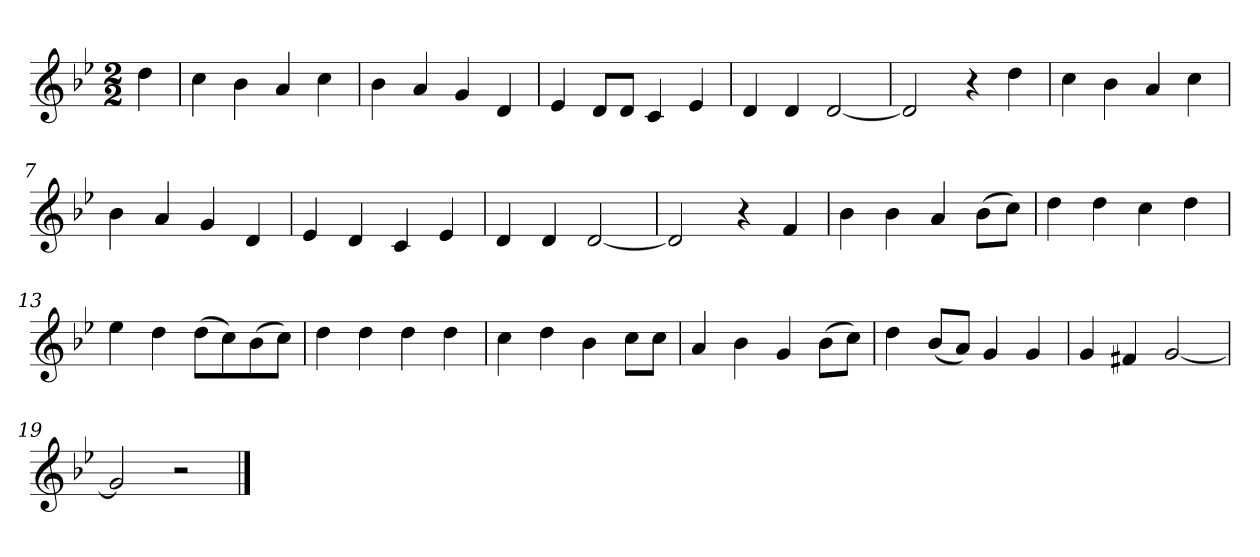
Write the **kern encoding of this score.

**kern
*part1
*staff1
*k[b-e-]
*M2/2
*MM120
=
4dd
=1
4cc
4b-
4a
4cc
=2
4b-
4a
4g
4d
=3
4e-
8dL
8dJ
4c
4e-
=4
4d
4d
[2d
=5
2d]
4r
4dd
=6
4cc
4b-
4a
4cc
=7
4b-
4a
4g
4d
=8
4e-
4d
4c
4e-
=9
4d
4d
[2d
=10
2d]
4r
4f
=11
4b-
4b-
4a
(8b-L
8ccJ)
=12
4dd
4dd
4cc
4dd
=13
4ee-
4dd
(8ddL
8cc)
(8b-
8ccJ)
=14
4dd
4dd
4dd
4dd
=15
4cc
4dd
4b-
8ccL
8ccJ
=16
4a
4b-
4g
(8b-L
8ccJ)
=17
4dd
(8b-L
8aJ)
4g
4g
=18
4g
4f#X
[2g
=19
2g]
2r
==
*-
